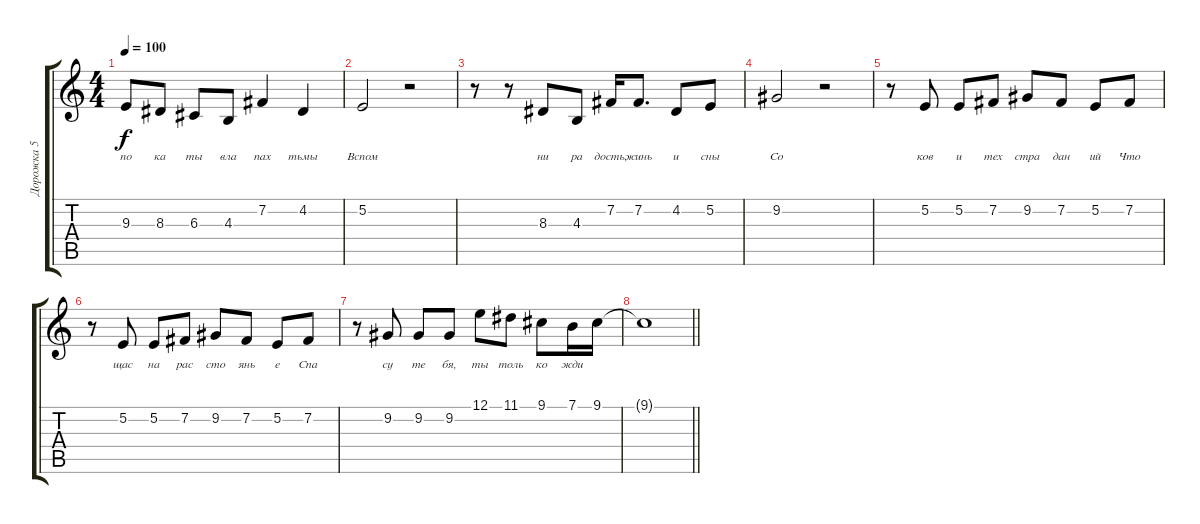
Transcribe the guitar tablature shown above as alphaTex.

\track ("Дорожка 5" "Дорожка 5") {instrument altosax}
\staff {score tabs}
\tuning (E4 B3 G3 D3 A2 E2) {hide}
\ts (4 4)
\tempo 100
\clef g2
\ks c
9.3.8{lyrics (0 "по") lyrics (1 "") lyrics (2 "") lyrics (3 "") lyrics (4 "") dy f} 8.3.8{lyrics (0 "ка") lyrics (1 "") lyrics (2 "") lyrics (3 "") lyrics (4 "")} 6.3.8{lyrics (0 "ты") lyrics (1 "") lyrics (2 "") lyrics (3 "") lyrics (4 "")} 4.3.8{lyrics (0 "вла") lyrics (1 "") lyrics (2 "") lyrics (3 "") lyrics (4 "")} 7.2.4{lyrics (0 "пах") lyrics (1 "") lyrics (2 "") lyrics (3 "") lyrics (4 "")} 4.2.4{lyrics (0 "тьмы") lyrics (1 "") lyrics (2 "") lyrics (3 "") lyrics (4 "")} |
5.2.2{lyrics (0 "Вспом") lyrics (1 "") lyrics (2 "") lyrics (3 "") lyrics (4 "")} r.2 |
r.8 r.8 8.3.8{lyrics (0 "ни") lyrics (1 "") lyrics (2 "") lyrics (3 "") lyrics (4 "")} 4.3.8{lyrics (0 "ра") lyrics (1 "") lyrics (2 "") lyrics (3 "") lyrics (4 "")} 7.2.16{lyrics (0 "дость,") lyrics (1 "") lyrics (2 "") lyrics (3 "") lyrics (4 "")} 7.2.8{d lyrics (0 "жинь") lyrics (1 "") lyrics (2 "") lyrics (3 "") lyrics (4 "")} 4.2.8{lyrics (0 "и") lyrics (1 "") lyrics (2 "") lyrics (3 "") lyrics (4 "")} 5.2.8{lyrics (0 "сны") lyrics (1 "") lyrics (2 "") lyrics (3 "") lyrics (4 "")} |
9.2.2{lyrics (0 "Со") lyrics (1 "") lyrics (2 "") lyrics (3 "") lyrics (4 "")} r.2 |
r.8 5.2.8{lyrics (0 "ков") lyrics (1 "") lyrics (2 "") lyrics (3 "") lyrics (4 "")} 5.2.8{lyrics (0 "и") lyrics (1 "") lyrics (2 "") lyrics (3 "") lyrics (4 "")} 7.2.8{lyrics (0 "тех") lyrics (1 "") lyrics (2 "") lyrics (3 "") lyrics (4 "")} 9.2.8{lyrics (0 "стра") lyrics (1 "") lyrics (2 "") lyrics (3 "") lyrics (4 "")} 7.2.8{lyrics (0 "дан") lyrics (1 "") lyrics (2 "") lyrics (3 "") lyrics (4 "")} 5.2.8{lyrics (0 "ий") lyrics (1 "") lyrics (2 "") lyrics (3 "") lyrics (4 "")} 7.2.8{lyrics (0 "Что") lyrics (1 "") lyrics (2 "") lyrics (3 "") lyrics (4 "")} |
r.8 5.2.8{lyrics (0 "щас") lyrics (1 "") lyrics (2 "") lyrics (3 "") lyrics (4 "")} 5.2.8{lyrics (0 "на") lyrics (1 "") lyrics (2 "") lyrics (3 "") lyrics (4 "")} 7.2.8{lyrics (0 "рас") lyrics (1 "") lyrics (2 "") lyrics (3 "") lyrics (4 "")} 9.2.8{lyrics (0 "сто") lyrics (1 "") lyrics (2 "") lyrics (3 "") lyrics (4 "")} 7.2.8{lyrics (0 "янь") lyrics (1 "") lyrics (2 "") lyrics (3 "") lyrics (4 "")} 5.2.8{lyrics (0 "е") lyrics (1 "") lyrics (2 "") lyrics (3 "") lyrics (4 "")} 7.2.8{lyrics (0 "Спа") lyrics (1 "") lyrics (2 "") lyrics (3 "") lyrics (4 "")} |
r.8 9.2.8{lyrics (0 "су") lyrics (1 "") lyrics (2 "") lyrics (3 "") lyrics (4 "")} 9.2.8{lyrics (0 "те") lyrics (1 "") lyrics (2 "") lyrics (3 "") lyrics (4 "")} 9.2.8{lyrics (0 "бя,") lyrics (1 "") lyrics (2 "") lyrics (3 "") lyrics (4 "")} 12.1.8{lyrics (0 "ты") lyrics (1 "") lyrics (2 "") lyrics (3 "") lyrics (4 "")} 11.1.8{lyrics (0 "толь") lyrics (1 "") lyrics (2 "") lyrics (3 "") lyrics (4 "")} 9.1.8{lyrics (0 "ко") lyrics (1 "") lyrics (2 "") lyrics (3 "") lyrics (4 "")} 7.1.16{lyrics (0 "жди") lyrics (1 "") lyrics (2 "") lyrics (3 "") lyrics (4 "")} 9.1.16 |
\barLineRight lightlight
9.1{t}.1
